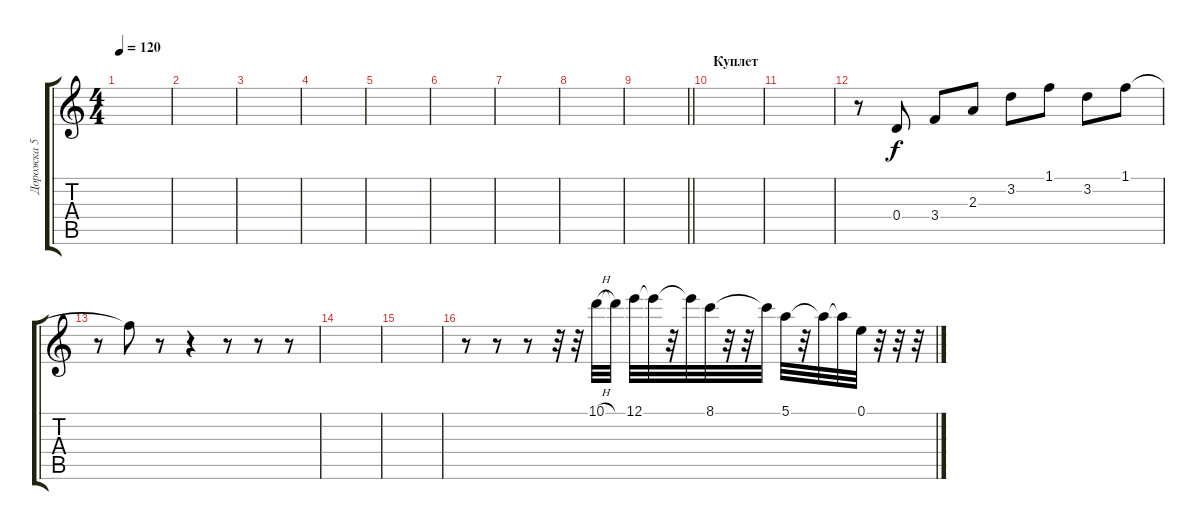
\track ("Дорожка 5" "Дорожка 5") {instrument overdrivenguitar}
\staff {score tabs}
\tuning (E4 B3 G3 D3 A2 E2) {hide}
\ts (4 4)
\tempo 120
\clef g2
\ks c
|
|
|
|
|
|
|
|
\barLineRight lightlight
|
\section ("" "Куплет")
|
|
r.8 0.4.8 3.4.8 2.3.8 3.2.8 1.1.8 3.2.8 1.1.8 |
r.8 1.1{t}.8 r.8 r.4 r.8 r.8 r.8 |
|
|
r.8 r.8 r.8 r.32 r.32 10.1{h}.32 10.1{t}.32 12.1.32 12.1{t}.32 r.32 12.1{t}.32 8.1.32 r.32 r.32 8.1{t}.32 5.1.32 r.32 5.1{t}.32 5.1{t}.32 0.1.32 r.32 r.32 r.32
